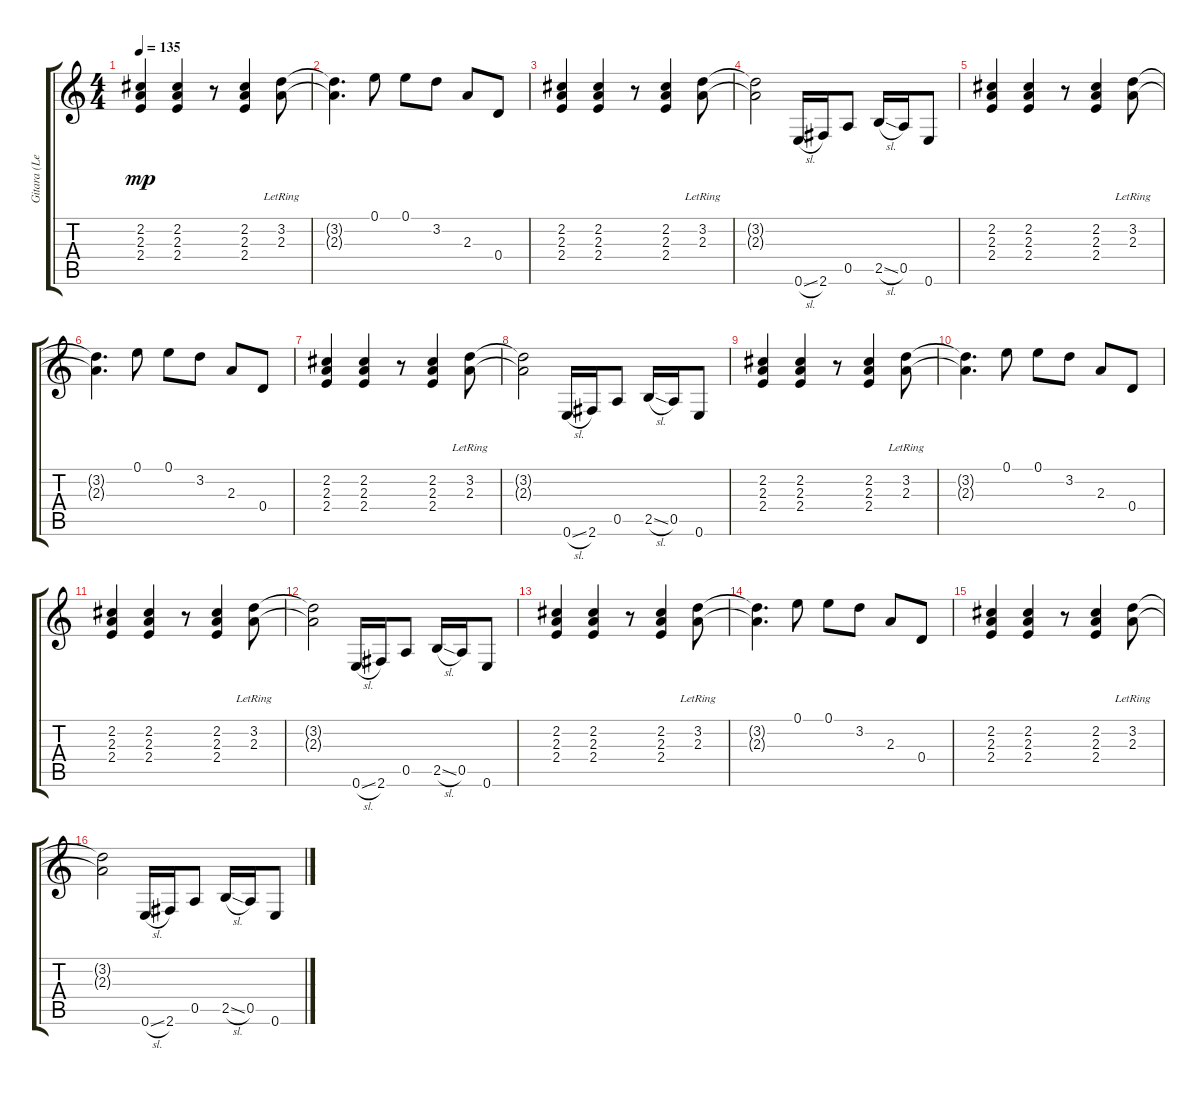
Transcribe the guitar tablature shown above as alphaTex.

\track ("Gitara (Lead)" "Gitara (Le") {instrument overdrivenguitar}
\staff {score tabs}
\tuning (E4 B3 G3 D3 A2 E2) {hide}
\ts (4 4)
\tempo 135
\clef g2
\ks c
(2.2 2.3 2.4).4{dy mp} (2.2 2.3 2.4).4 r.8 (2.2 2.3 2.4).4 (3.2 2.3{lr}).8 |
(3.2{t} 2.3{t}).4{d} 0.1.8 0.1.8 3.2.8 2.3.8 0.4.8 |
(2.2 2.3 2.4).4 (2.2 2.3 2.4).4 r.8 (2.2 2.3 2.4).4 (3.2 2.3{lr}).8 |
(3.2{t} 2.3{t}).2 0.6{sl}.16 2.6.16 0.5.8 2.5{sl}.16 0.5.16 0.6.8 |
(2.2 2.3 2.4).4 (2.2 2.3 2.4).4 r.8 (2.2 2.3 2.4).4 (3.2 2.3{lr}).8 |
(3.2{t} 2.3{t}).4{d} 0.1.8 0.1.8 3.2.8 2.3.8 0.4.8 |
(2.2 2.3 2.4).4 (2.2 2.3 2.4).4 r.8 (2.2 2.3 2.4).4 (3.2 2.3{lr}).8 |
(3.2{t} 2.3{t}).2 0.6{sl}.16 2.6.16 0.5.8 2.5{sl}.16 0.5.16 0.6.8 |
(2.2 2.3 2.4).4 (2.2 2.3 2.4).4 r.8 (2.2 2.3 2.4).4 (3.2 2.3{lr}).8 |
(3.2{t} 2.3{t}).4{d} 0.1.8 0.1.8 3.2.8 2.3.8 0.4.8 |
(2.2 2.3 2.4).4 (2.2 2.3 2.4).4 r.8 (2.2 2.3 2.4).4 (3.2 2.3{lr}).8 |
(3.2{t} 2.3{t}).2 0.6{sl}.16 2.6.16 0.5.8 2.5{sl}.16 0.5.16 0.6.8 |
(2.2 2.3 2.4).4 (2.2 2.3 2.4).4 r.8 (2.2 2.3 2.4).4 (3.2 2.3{lr}).8 |
(3.2{t} 2.3{t}).4{d} 0.1.8 0.1.8 3.2.8 2.3.8 0.4.8 |
(2.2 2.3 2.4).4 (2.2 2.3 2.4).4 r.8 (2.2 2.3 2.4).4 (3.2 2.3{lr}).8 |
(3.2{t} 2.3{t}).2 0.6{sl}.16 2.6.16 0.5.8 2.5{sl}.16 0.5.16 0.6.8
